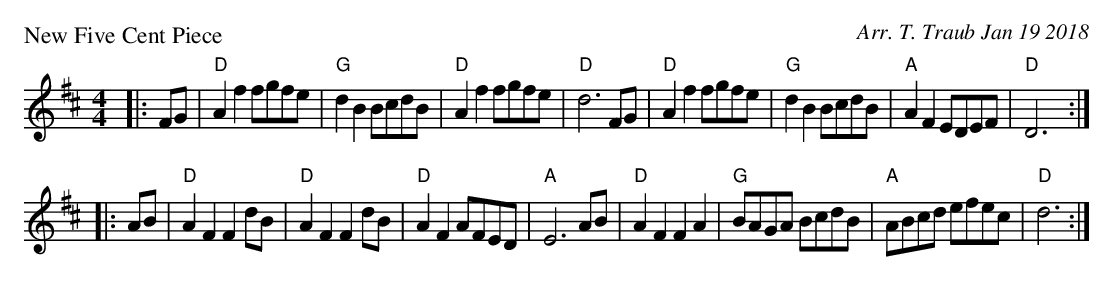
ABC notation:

X:1
P: New Five Cent Piece
C: Arr. T. Traub Jan 19 2018
M: 4/4
L: 1/8
K: D
|: FG|"D"A2 f2 fgfe|"G"d2 B2 BcdB|"D"A2 f2 fgfe|"D"d6 FG|"D"A2 f2 fgfe|"G"d2 B2 BcdB|"A"A2 F2 EDEF|"D"D6 :|
|: AB|"D"A2 F2 F2 dB|"D"A2 F2 F2 dB|"D"A2 F2 AFED|"A"E6 AB|"D"A2 F2 F2 A2|"G"BAGA BcdB|"A"ABcd efec|"D"d6 :|
